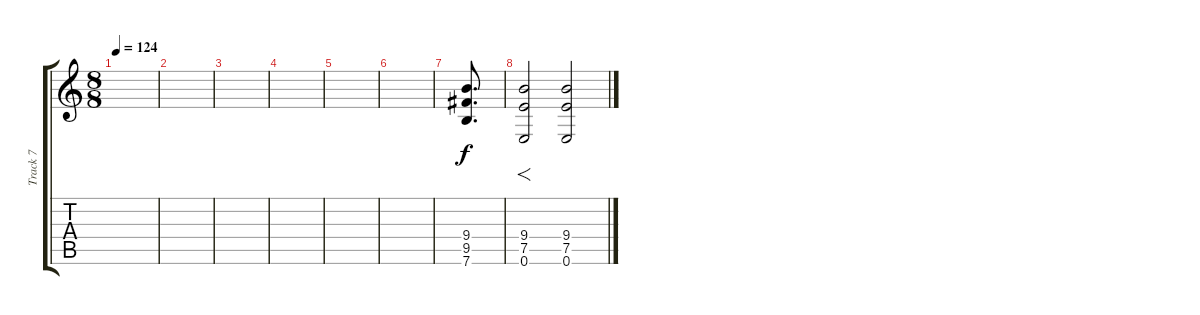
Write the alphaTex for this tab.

\track ("Track 7" "Track 7") {instrument acousticguitarsteel}
\staff {score tabs}
\tuning (E4 B3 G3 D3 A2 E2) {hide}
\ts (8 8)
\tempo 124
\clef g2
\ks c
|
|
|
|
|
|
(9.4 9.5 7.6).8{d instrument overdrivenguitar} |
(9.4 7.5 0.6).2{f} (9.4 7.5 0.6).2
